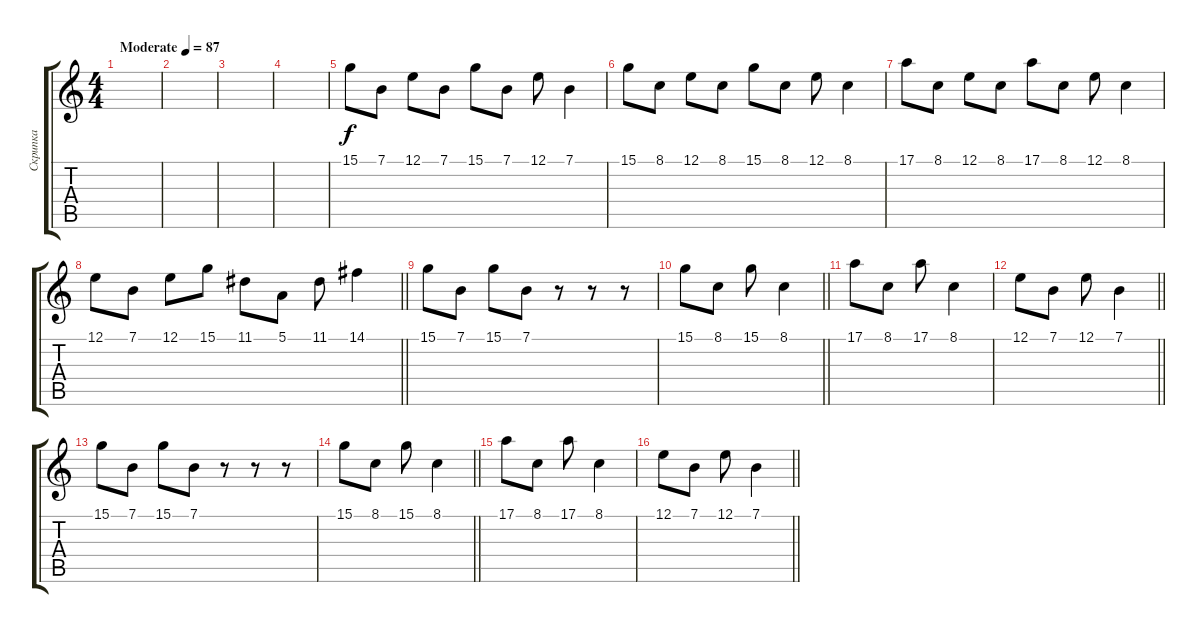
\track ("Скрипка" "Скрипка") {instrument stringensemble1}
\staff {score tabs}
\tuning (E4 B3 G3 D3 A2 E2) {hide}
\ts (4 4)
\tempo (87 "Moderate")
\clef g2
\ks c
|
|
|
|
15.1.8 7.1.8 12.1.8 7.1.8 15.1.8 7.1.8 12.1.8 7.1.4 |
15.1.8 8.1.8 12.1.8 8.1.8 15.1.8 8.1.8 12.1.8 8.1.4 |
17.1.8 8.1.8 12.1.8 8.1.8 17.1.8 8.1.8 12.1.8 8.1.4 |
\barLineRight lightlight
12.1.8 7.1.8 12.1.8 15.1.8 11.1.8 5.1.8 11.1.8 14.1.4 |
15.1.8 7.1.8 15.1.8 7.1.8 r.8 r.8 r.8 |
\barLineRight lightlight
15.1.8 8.1.8 15.1.8 8.1.4 |
17.1.8 8.1.8 17.1.8 8.1.4 |
\barLineRight lightlight
12.1.8 7.1.8 12.1.8 7.1.4 |
15.1.8 7.1.8 15.1.8 7.1.8 r.8 r.8 r.8 |
\barLineRight lightlight
15.1.8 8.1.8 15.1.8 8.1.4 |
17.1.8 8.1.8 17.1.8 8.1.4 |
\barLineRight lightlight
12.1.8 7.1.8 12.1.8 7.1.4
